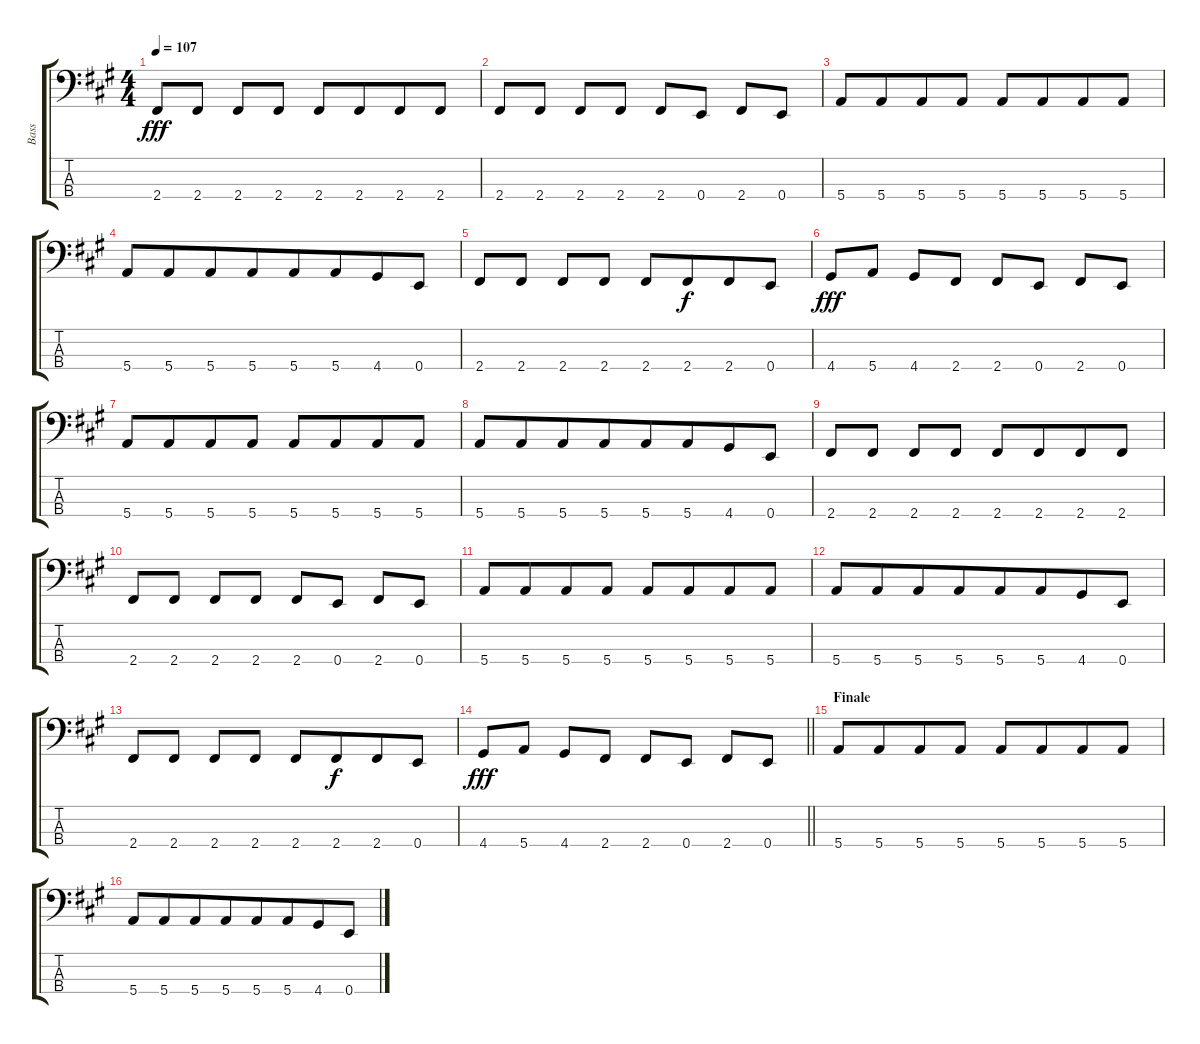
\track ("Bass" "Bass") {instrument electricbasspick bank 255}
\staff {score tabs}
\tuning (G2 D2 A1 E1) {hide}
\ts (4 4)
\tempo 107
\clef f4
\ks a
2.4.8{dy fff beam merge} 2.4.8 2.4.8 2.4.8 2.4.8 2.4.8{beam merge} 2.4.8 2.4.8 |
2.4.8{beam merge} 2.4.8 2.4.8 2.4.8 2.4.8{beam merge} 0.4.8 2.4.8{beam merge} 0.4.8 |
5.4.8 5.4.8{beam merge} 5.4.8{beam merge} 5.4.8 5.4.8{beam merge} 5.4.8{beam merge} 5.4.8 5.4.8 |
5.4.8{beam merge} 5.4.8{beam merge} 5.4.8{beam merge} 5.4.8{beam merge} 5.4.8 5.4.8{beam merge} 4.4.8{beam merge} 0.4.8 |
2.4.8{beam merge} 2.4.8 2.4.8 2.4.8 2.4.8 2.4.8{dy f beam merge} 2.4.8 0.4.8 |
4.4.8{dy fff beam merge} 5.4.8 4.4.8 2.4.8 2.4.8{beam merge} 0.4.8 2.4.8{beam merge} 0.4.8 |
5.4.8 5.4.8{beam merge} 5.4.8{beam merge} 5.4.8 5.4.8{beam merge} 5.4.8{beam merge} 5.4.8 5.4.8 |
5.4.8{beam merge} 5.4.8{beam merge} 5.4.8{beam merge} 5.4.8{beam merge} 5.4.8 5.4.8{beam merge} 4.4.8{beam merge} 0.4.8 |
2.4.8{beam merge} 2.4.8 2.4.8 2.4.8 2.4.8 2.4.8{beam merge} 2.4.8 2.4.8 |
2.4.8{beam merge} 2.4.8 2.4.8 2.4.8 2.4.8{beam merge} 0.4.8 2.4.8{beam merge} 0.4.8 |
5.4.8 5.4.8{beam merge} 5.4.8{beam merge} 5.4.8 5.4.8{beam merge} 5.4.8{beam merge} 5.4.8 5.4.8 |
5.4.8{beam merge} 5.4.8{beam merge} 5.4.8{beam merge} 5.4.8{beam merge} 5.4.8 5.4.8{beam merge} 4.4.8{beam merge} 0.4.8 |
2.4.8{beam merge} 2.4.8 2.4.8 2.4.8 2.4.8 2.4.8{dy f beam merge} 2.4.8 0.4.8 |
\barLineRight lightlight
4.4.8{dy fff beam merge} 5.4.8 4.4.8 2.4.8 2.4.8{beam merge} 0.4.8 2.4.8{beam merge} 0.4.8 |
\section ("" "Finale")
5.4.8 5.4.8{beam merge} 5.4.8{beam merge} 5.4.8 5.4.8{beam merge} 5.4.8{beam merge} 5.4.8 5.4.8 |
5.4.8{beam merge} 5.4.8{beam merge} 5.4.8{beam merge} 5.4.8{beam merge} 5.4.8 5.4.8{beam merge} 4.4.8{beam merge} 0.4.8
